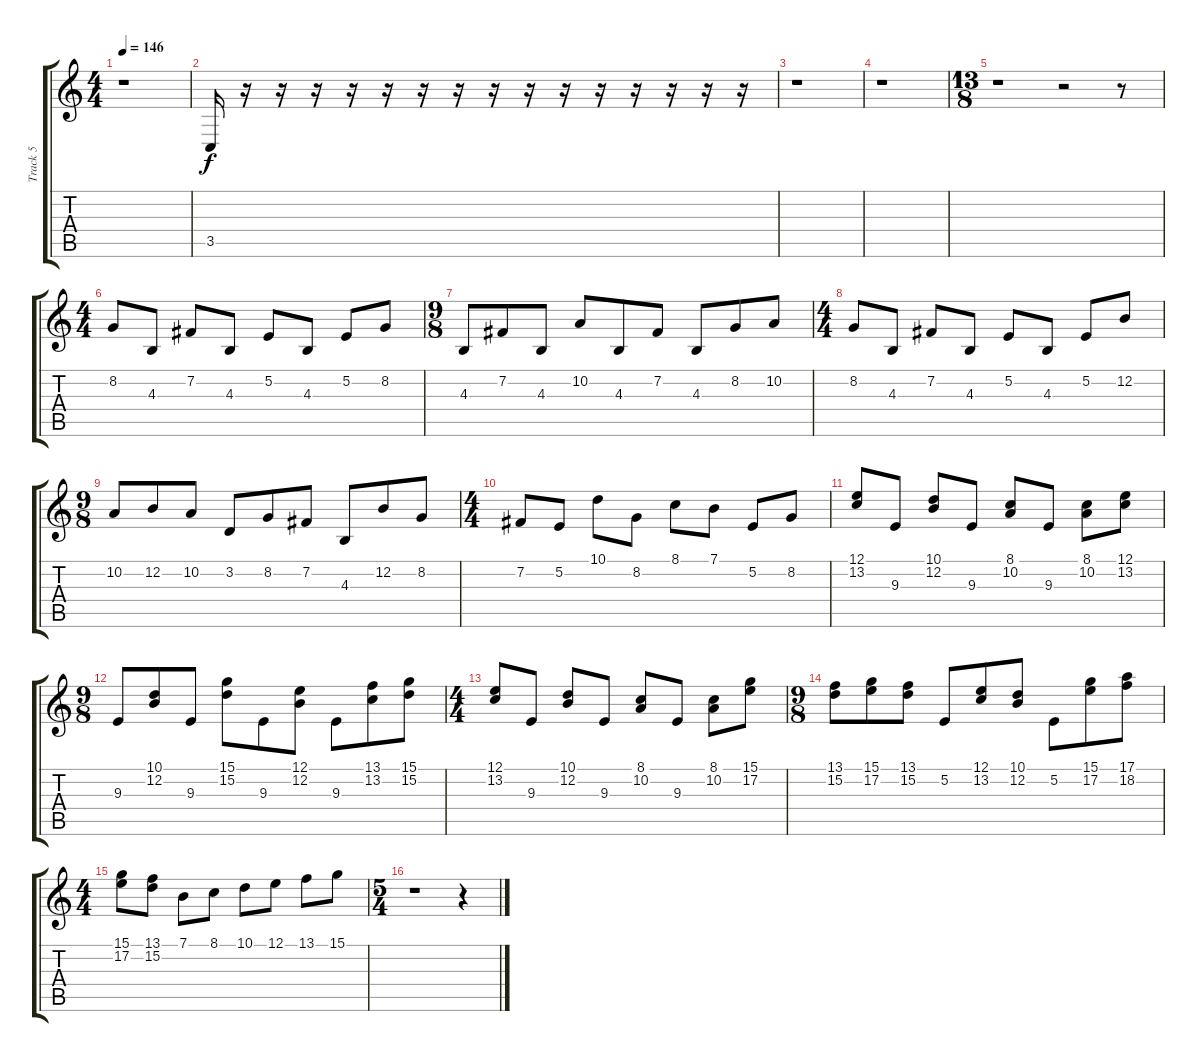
\track ("Track 5" "Track 5") {instrument lead1square}
\staff {score tabs}
\tuning (E4 B3 G3 D3 A2 E2) {hide}
\ts (4 4)
\tempo 146
\clef g2
\ks c
r.1{dy f} |
3.5.16 r.16 r.16 r.16 r.16 r.16 r.16 r.16 r.16 r.16 r.16 r.16 r.16 r.16 r.16 r.16 |
r.1 |
r.1 |
\ts (13 8)
r.1 r.2 r.8 |
\ts (4 4)
8.2.8 4.3.8 7.2.8 4.3.8 5.2.8 4.3.8 5.2.8 8.2.8 |
\ts (9 8)
4.3.8 7.2.8 4.3.8 10.2.8 4.3.8 7.2.8 4.3.8 8.2.8 10.2.8 |
\ts (4 4)
8.2.8 4.3.8 7.2.8 4.3.8 5.2.8 4.3.8 5.2.8 12.2.8 |
\ts (9 8)
10.2.8 12.2.8 10.2.8 3.2.8 8.2.8 7.2.8 4.3.8 12.2.8 8.2.8 |
\ts (4 4)
7.2.8 5.2.8 10.1.8 8.2.8 8.1.8 7.1.8 5.2.8 8.2.8 |
(12.1 13.2).8 9.3.8 (10.1 12.2).8 9.3.8 (8.1 10.2).8 9.3.8 (8.1 10.2).8 (12.1 13.2).8 |
\ts (9 8)
9.3.8 (10.1 12.2).8 9.3.8 (15.1 15.2).8 9.3.8 (12.1 12.2).8 9.3.8 (13.1 13.2).8 (15.1 15.2).8 |
\ts (4 4)
(12.1 13.2).8 9.3.8 (10.1 12.2).8 9.3.8 (8.1 10.2).8 9.3.8 (8.1 10.2).8 (15.1 17.2).8 |
\ts (9 8)
(13.1 15.2).8 (15.1 17.2).8 (13.1 15.2).8 5.2.8 (12.1 13.2).8 (10.1 12.2).8 5.2.8 (15.1 17.2).8 (17.1 18.2).8 |
\ts (4 4)
(15.1 17.2).8 (13.1 15.2).8 7.1.8 8.1.8 10.1.8 12.1.8 13.1.8 15.1.8 |
\ts (5 4)
r.1 r.4
